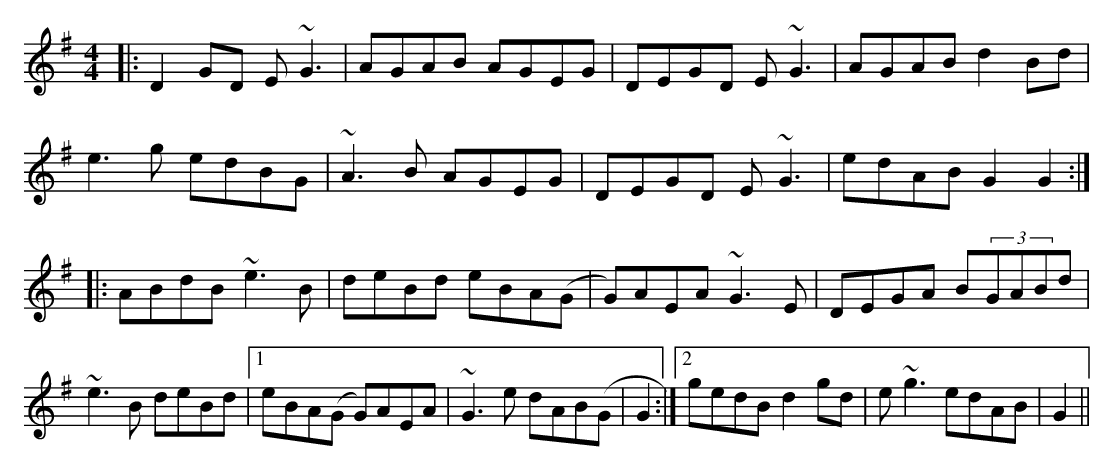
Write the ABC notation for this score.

X:1
M:4/4
K:G
|:D2GD E~G3|AGAB AGEG|DEGD E~G3|AGAB d2Bd|
e3g edBG|~A3B AGEG|DEGD E~G3|edAB G2G2:|
|:ABdB ~e3B|deBd eBA(G|G)AEA~G3E|DEGA B(3GABd|
~e3B deBd|1 eBA(G G)AEA| ~G3e dAB(G|G2:|2 gedB d2gd|e~g3 edAB|G2||
